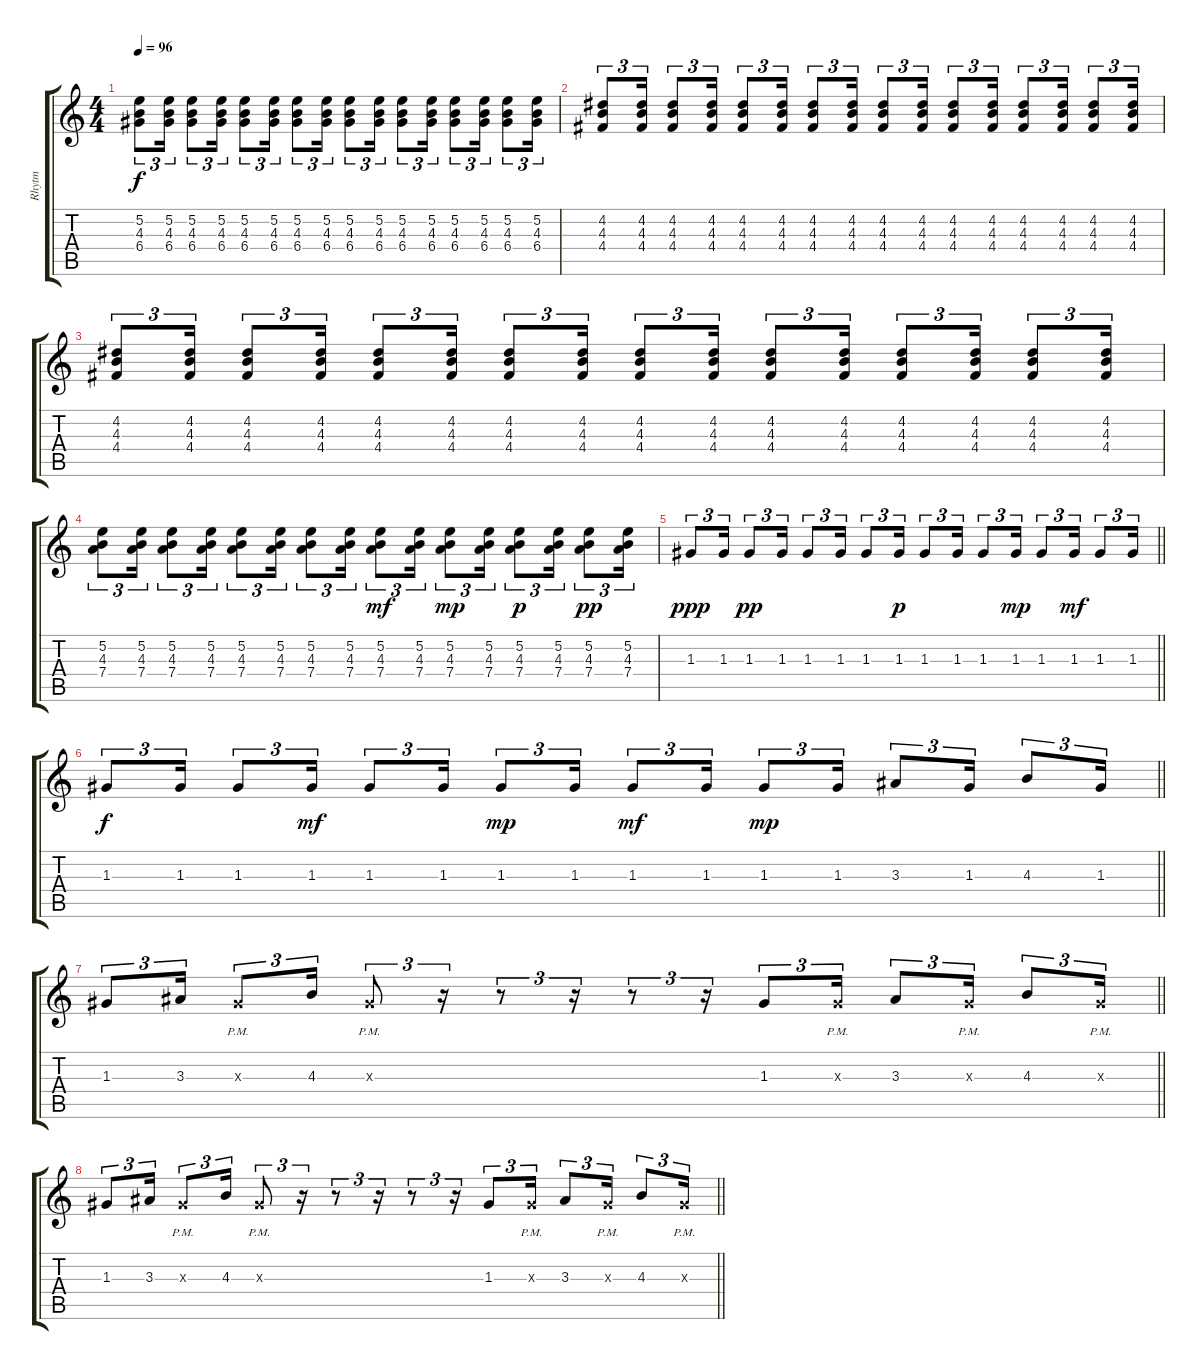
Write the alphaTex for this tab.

\track ("Rhytm" "Rhytm") {instrument electricguitarmuted}
\staff {score tabs}
\tuning (E4 B3 G3 D3 A2 E2) {hide}
\ts (4 4)
\tempo 96
\clef g2
\ks c
(5.2 4.3 6.4).8{tu (3 2) dy f} (5.2 4.3 6.4).16{tu (3 2)} (5.2 4.3 6.4).8{tu (3 2)} (5.2 4.3 6.4).16{tu (3 2)} (5.2 4.3 6.4).8{tu (3 2)} (5.2 4.3 6.4).16{tu (3 2)} (5.2 4.3 6.4).8{tu (3 2)} (5.2 4.3 6.4).16{tu (3 2)} (5.2 4.3 6.4).8{tu (3 2)} (5.2 4.3 6.4).16{tu (3 2)} (5.2 4.3 6.4).8{tu (3 2)} (5.2 4.3 6.4).16{tu (3 2)} (5.2 4.3 6.4).8{tu (3 2)} (5.2 4.3 6.4).16{tu (3 2)} (5.2 4.3 6.4).8{tu (3 2)} (5.2 4.3 6.4).16{tu (3 2)} |
(4.2 4.3 4.4).8{tu (3 2)} (4.2 4.3 4.4).16{tu (3 2)} (4.2 4.3 4.4).8{tu (3 2)} (4.2 4.3 4.4).16{tu (3 2)} (4.2 4.3 4.4).8{tu (3 2)} (4.2 4.3 4.4).16{tu (3 2)} (4.2 4.3 4.4).8{tu (3 2)} (4.2 4.3 4.4).16{tu (3 2)} (4.2 4.3 4.4).8{tu (3 2)} (4.2 4.3 4.4).16{tu (3 2)} (4.2 4.3 4.4).8{tu (3 2)} (4.2 4.3 4.4).16{tu (3 2)} (4.2 4.3 4.4).8{tu (3 2)} (4.2 4.3 4.4).16{tu (3 2)} (4.2 4.3 4.4).8{tu (3 2)} (4.2 4.3 4.4).16{tu (3 2)} |
(4.2 4.3 4.4).8{tu (3 2)} (4.2 4.3 4.4).16{tu (3 2)} (4.2 4.3 4.4).8{tu (3 2)} (4.2 4.3 4.4).16{tu (3 2)} (4.2 4.3 4.4).8{tu (3 2)} (4.2 4.3 4.4).16{tu (3 2)} (4.2 4.3 4.4).8{tu (3 2)} (4.2 4.3 4.4).16{tu (3 2)} (4.2 4.3 4.4).8{tu (3 2)} (4.2 4.3 4.4).16{tu (3 2)} (4.2 4.3 4.4).8{tu (3 2)} (4.2 4.3 4.4).16{tu (3 2)} (4.2 4.3 4.4).8{tu (3 2)} (4.2 4.3 4.4).16{tu (3 2)} (4.2 4.3 4.4).8{tu (3 2)} (4.2 4.3 4.4).16{tu (3 2)} |
(5.2 4.3 7.4).8{tu (3 2)} (5.2 4.3 7.4).16{tu (3 2)} (5.2 4.3 7.4).8{tu (3 2)} (5.2 4.3 7.4).16{tu (3 2)} (5.2 4.3 7.4).8{tu (3 2)} (5.2 4.3 7.4).16{tu (3 2)} (5.2 4.3 7.4).8{tu (3 2)} (5.2 4.3 7.4).16{tu (3 2)} (5.2 4.3 7.4).8{tu (3 2) dy mf} (5.2 4.3 7.4).16{tu (3 2)} (5.2 4.3 7.4).8{tu (3 2) dy mp} (5.2 4.3 7.4).16{tu (3 2)} (5.2 4.3 7.4).8{tu (3 2) dy p} (5.2 4.3 7.4).16{tu (3 2)} (5.2 4.3 7.4).8{tu (3 2) dy pp} (5.2 4.3 7.4).16{tu (3 2)} |
\barLineRight lightlight
1.3.8{tu (3 2) dy ppp volume 13 balance 0 instrument electricguitarclean} 1.3.16{tu (3 2)} 1.3.8{tu (3 2) dy pp} 1.3.16{tu (3 2)} 1.3.8{tu (3 2)} 1.3.16{tu (3 2)} 1.3.8{tu (3 2)} 1.3.16{tu (3 2) dy p} 1.3.8{tu (3 2)} 1.3.16{tu (3 2)} 1.3.8{tu (3 2)} 1.3.16{tu (3 2) dy mp} 1.3.8{tu (3 2)} 1.3.16{tu (3 2) dy mf} 1.3.8{tu (3 2)} 1.3.16{tu (3 2)} |
\barLineRight lightlight
1.3.8{tu (3 2) dy f balance 5} 1.3.16{tu (3 2)} 1.3.8{tu (3 2)} 1.3.16{tu (3 2) dy mf} 1.3.8{tu (3 2)} 1.3.16{tu (3 2)} 1.3.8{tu (3 2) dy mp} 1.3.16{tu (3 2)} 1.3.8{tu (3 2) dy mf} 1.3.16{tu (3 2)} 1.3.8{tu (3 2) dy mp} 1.3.16{tu (3 2)} 3.3.8{tu (3 2)} 1.3.16{tu (3 2)} 4.3.8{tu (3 2)} 1.3.16{tu (3 2)} |
\barLineRight lightlight
1.3.8{tu (3 2)} 3.3.16{tu (3 2)} 1.3{pm x}.8{tu (3 2)} 4.3.16{tu (3 2)} 1.3{pm x}.8{tu (3 2)} r.16{tu (3 2)} r.8{tu (3 2)} r.16{tu (3 2)} r.8{tu (3 2)} r.16{tu (3 2)} 1.3.8{tu (3 2)} 1.3{pm x}.16{tu (3 2)} 3.3.8{tu (3 2)} 1.3{pm x}.16{tu (3 2)} 4.3.8{tu (3 2)} 1.3{pm x}.16{tu (3 2)} |
\barLineRight lightlight
1.3.8{tu (3 2)} 3.3.16{tu (3 2)} 1.3{pm x}.8{tu (3 2)} 4.3.16{tu (3 2)} 1.3{pm x}.8{tu (3 2)} r.16{tu (3 2)} r.8{tu (3 2)} r.16{tu (3 2)} r.8{tu (3 2)} r.16{tu (3 2)} 1.3.8{tu (3 2)} 1.3{pm x}.16{tu (3 2)} 3.3.8{tu (3 2)} 1.3{pm x}.16{tu (3 2)} 4.3.8{tu (3 2)} 1.3{pm x}.16{tu (3 2)}
